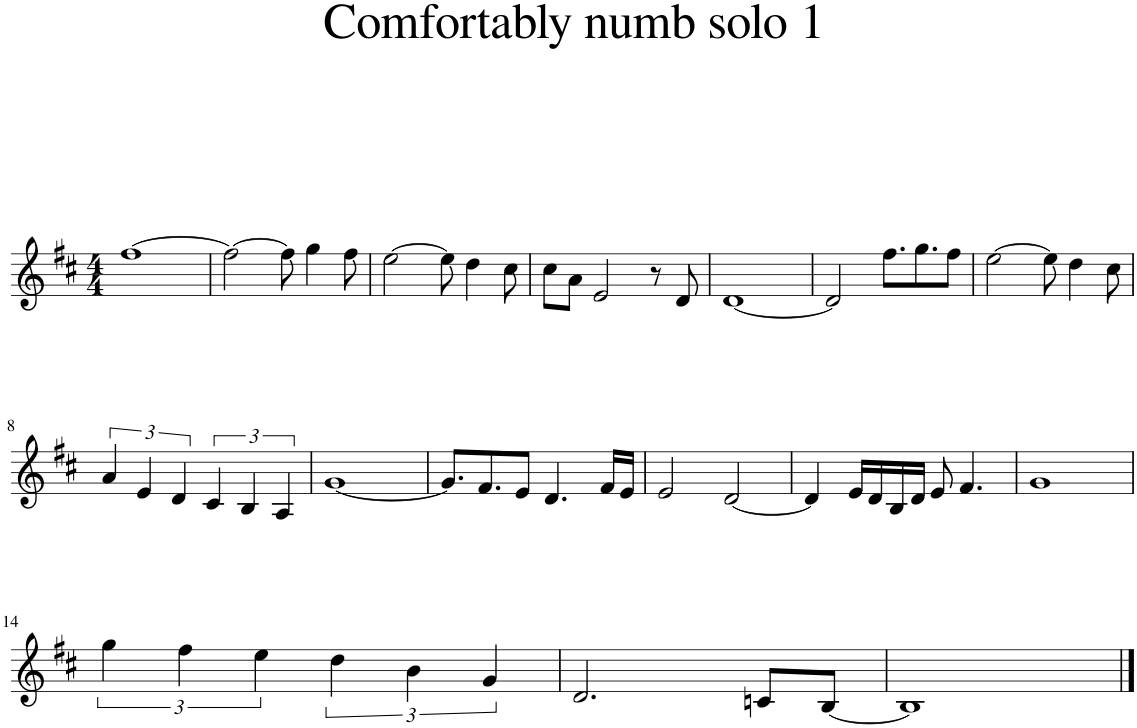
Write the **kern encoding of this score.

**kern
*part1
*staff1
*I"Скрипка
*clefG2
*k[f#c#]
*M4/4
=1
[1ff#
=2
2ff#\_
8ff#\]
4gg\
8ff#\
=3
[2ee\
8ee\]
4dd\
8cc#\
=4
8cc#\L
8a\J
2e/
8r
8d/
=5
[1d
=6
2d/]
8.ff#\L
8.gg\
8ff#\J
=7
[2ee\
8ee\]
4dd\
8cc#\
!!LO:LB:g=z
=8
6a/
6e/
6d/
6c#/
6B/
6A/
=9
[1g
=10
8.g/L]
8.f#/
8e/J
4.d/
16f#/LL
16e/JJ
=11
2e/
[2d/
=12
4d/]
16e/LL
16d/
16B/
16d/JJ
8e/
4.f#/
=13
1g
!!LO:LB:g=z
=14
6gg\
6ff#\
6ee\
6dd\
6b\
6g/
=15
2.d/
8cn/L
[8B/J
=16
1B]
==
*-
